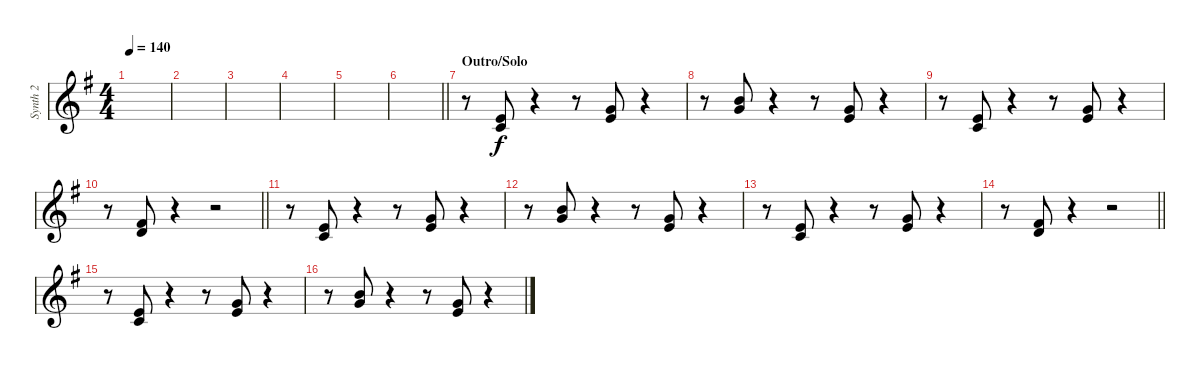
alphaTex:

\track ("Synth 2" "Synth 2") {instrument stringensemble1}
\staff {score}
\tuning (E4 B3 G3 D3 A2 E2) {hide}
\ts (4 4)
\tempo 140
\clef g2
\ks g
|
|
|
|
|
\barLineRight lightlight
|
\section ("" "Outro/Solo")
r.8{volume 10 instrument choiraahs} (5.2 5.3).8 r.4 r.8 (8.2 9.3).8 r.4 |
r.8 (7.1 8.2).8 r.4 r.8 (8.2 9.3).8 r.4 |
r.8 (5.2 5.3).8 r.4 r.8 (8.2 9.3).8 r.4 |
\barLineRight lightlight
r.8 (7.2 7.3).8 r.4 r.2 |
r.8 (5.2 5.3).8 r.4 r.8 (8.2 9.3).8 r.4 |
r.8 (7.1 8.2).8 r.4 r.8 (8.2 9.3).8 r.4 |
r.8 (5.2 5.3).8 r.4 r.8 (8.2 9.3).8 r.4 |
\barLineRight lightlight
r.8 (7.2 7.3).8 r.4 r.2 |
r.8 (5.2 5.3).8 r.4 r.8 (8.2 9.3).8 r.4 |
r.8 (7.1 8.2).8 r.4 r.8 (8.2 9.3).8 r.4
